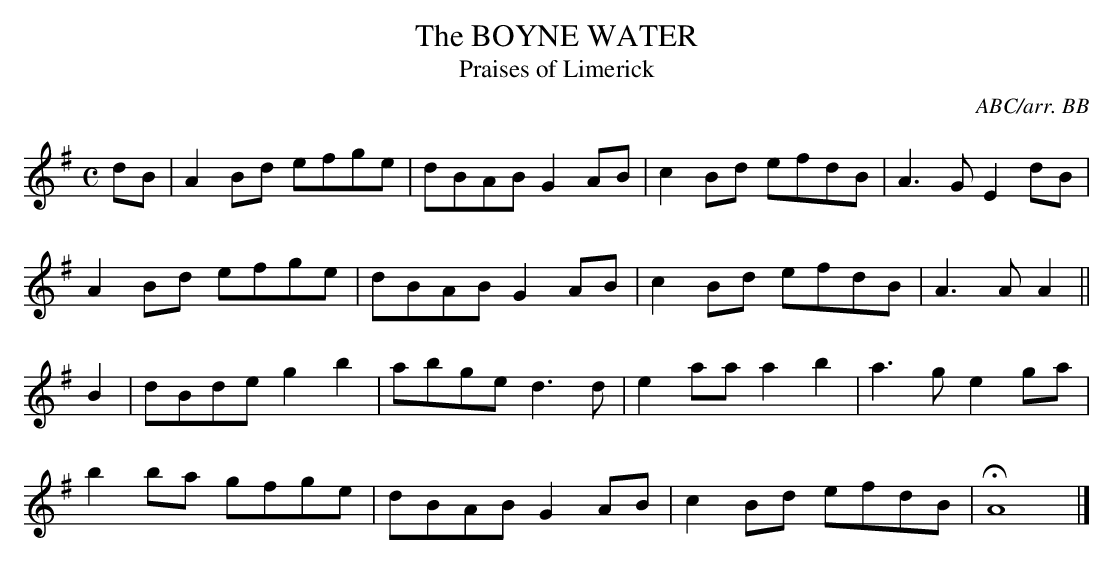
X:1
T:BOYNE WATER, The
T:Praises of Limerick
Y:"lively"; "march"
C:ABC/arr. BB
L:1/8
M:C
K:G
dB|A2Bd efge|dBAB G2AB|c2Bd efdB|A3G E2dB|
A2Bd efge|dBAB G2AB|c2Bd efdB|A3A A2||
B2|dBde g2b2|abge d3d|e2aa a2b2|a3g e2ga|
b2ba gfge|dBAB G2AB|c2Bd efdB|HA8|]
